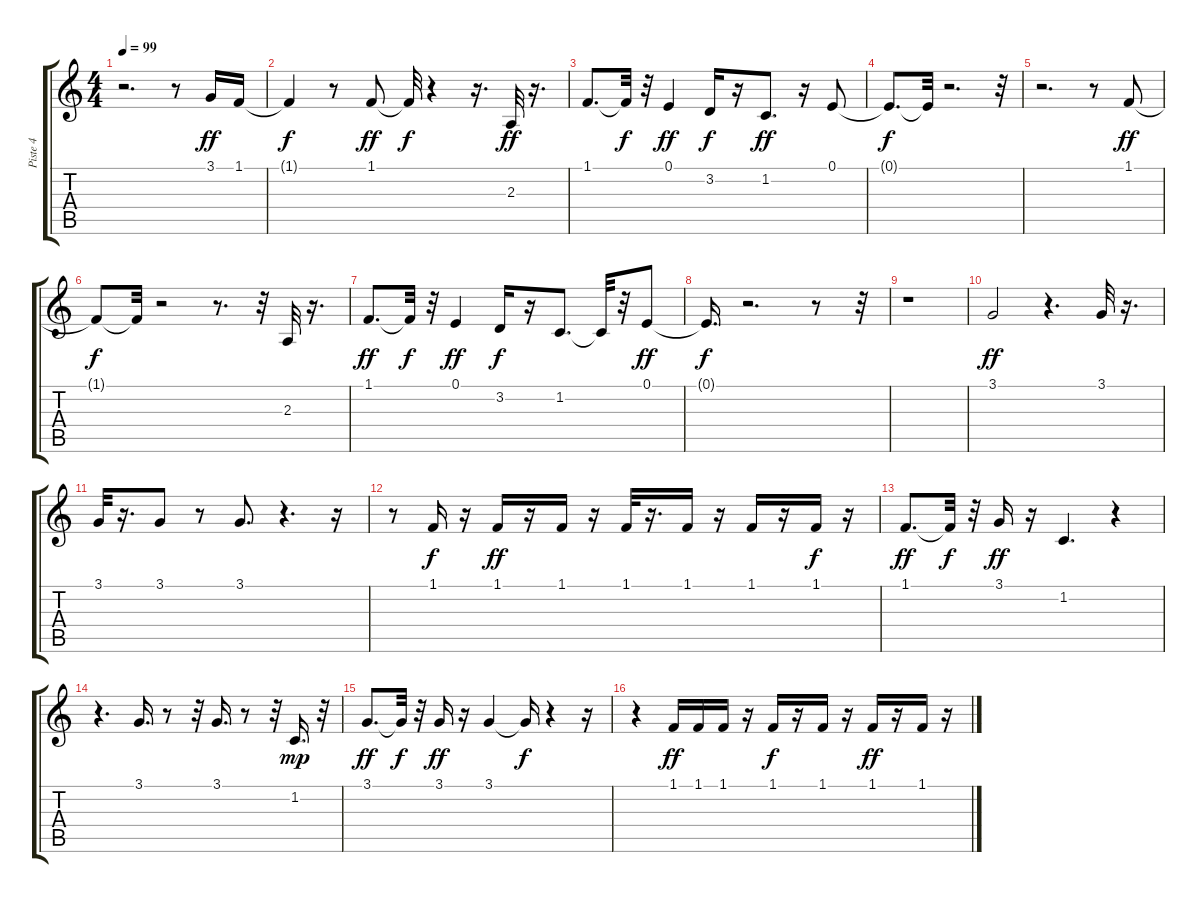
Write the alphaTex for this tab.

\track ("Piste 4" "Piste 4") {instrument lead8bassandlead}
\staff {score tabs}
\tuning (E4 B3 G3 D3 A2 E2) {hide}
\ts (4 4)
\tempo 99
\clef g2
\ks c
r.2{d dy f} r.8 3.1.16{dy ff} 1.1.16 |
1.1{t}.4{dy f} r.8 1.1.8{dy ff} 1.1{t}.32{dy f} r.4 r.16{d} 2.3.32{dy ff} r.16{d} |
1.1.8{d} 1.1{t}.32{dy f} r.32 0.1.4{dy ff} 3.2.16{dy f} r.16 1.2.8{d dy ff} r.16 0.1.8 |
0.1{t}.8{d dy f} 0.1{t}.32 r.2{d} r.32 |
r.2{d} r.8 1.1.8{dy ff} |
1.1{t}.8{dy f} 1.1{t}.32 r.2 r.8{d} r.32 2.3.32 r.16{d} |
1.1.8{d dy ff} 1.1{t}.32{dy f} r.32 0.1.4{dy ff} 3.2.16{dy f} r.16 1.2.8{d} 1.2{t}.32 r.32 0.1.8{dy ff} |
0.1{t}.16{d dy f} r.2{d} r.8 r.32 |
r.1 |
3.1.2{dy ff} r.4{d} 3.1.32 r.16{d} |
3.1.32 r.16{d} 3.1.8 r.8 3.1.8{d} r.4{d} r.16 |
r.8 1.1.16{dy f} r.16 1.1.16{dy ff} r.16 1.1.16 r.16 1.1.32 r.16{d} 1.1.16 r.16 1.1.16 r.16 1.1.16{dy f} r.16 |
1.1.8{d dy ff} 1.1{t}.32{dy f} r.32 3.1.16{dy ff} r.16 1.2.4{d} r.4 |
r.4{d} 3.1.16{d} r.8 r.32 3.1.16{d} r.8 r.32 1.2.16{d dy mp} r.32 |
3.1.8{d dy ff} 3.1{t}.32{dy f} r.32 3.1.16{dy ff} r.16 3.1.4 3.1{t}.16{dy f} r.4 r.16 |
r.4 1.1.16{dy ff} 1.1.16 1.1.16 r.16 1.1.16{dy f} r.16 1.1.16 r.16 1.1.16{dy ff} r.16 1.1.16 r.16
